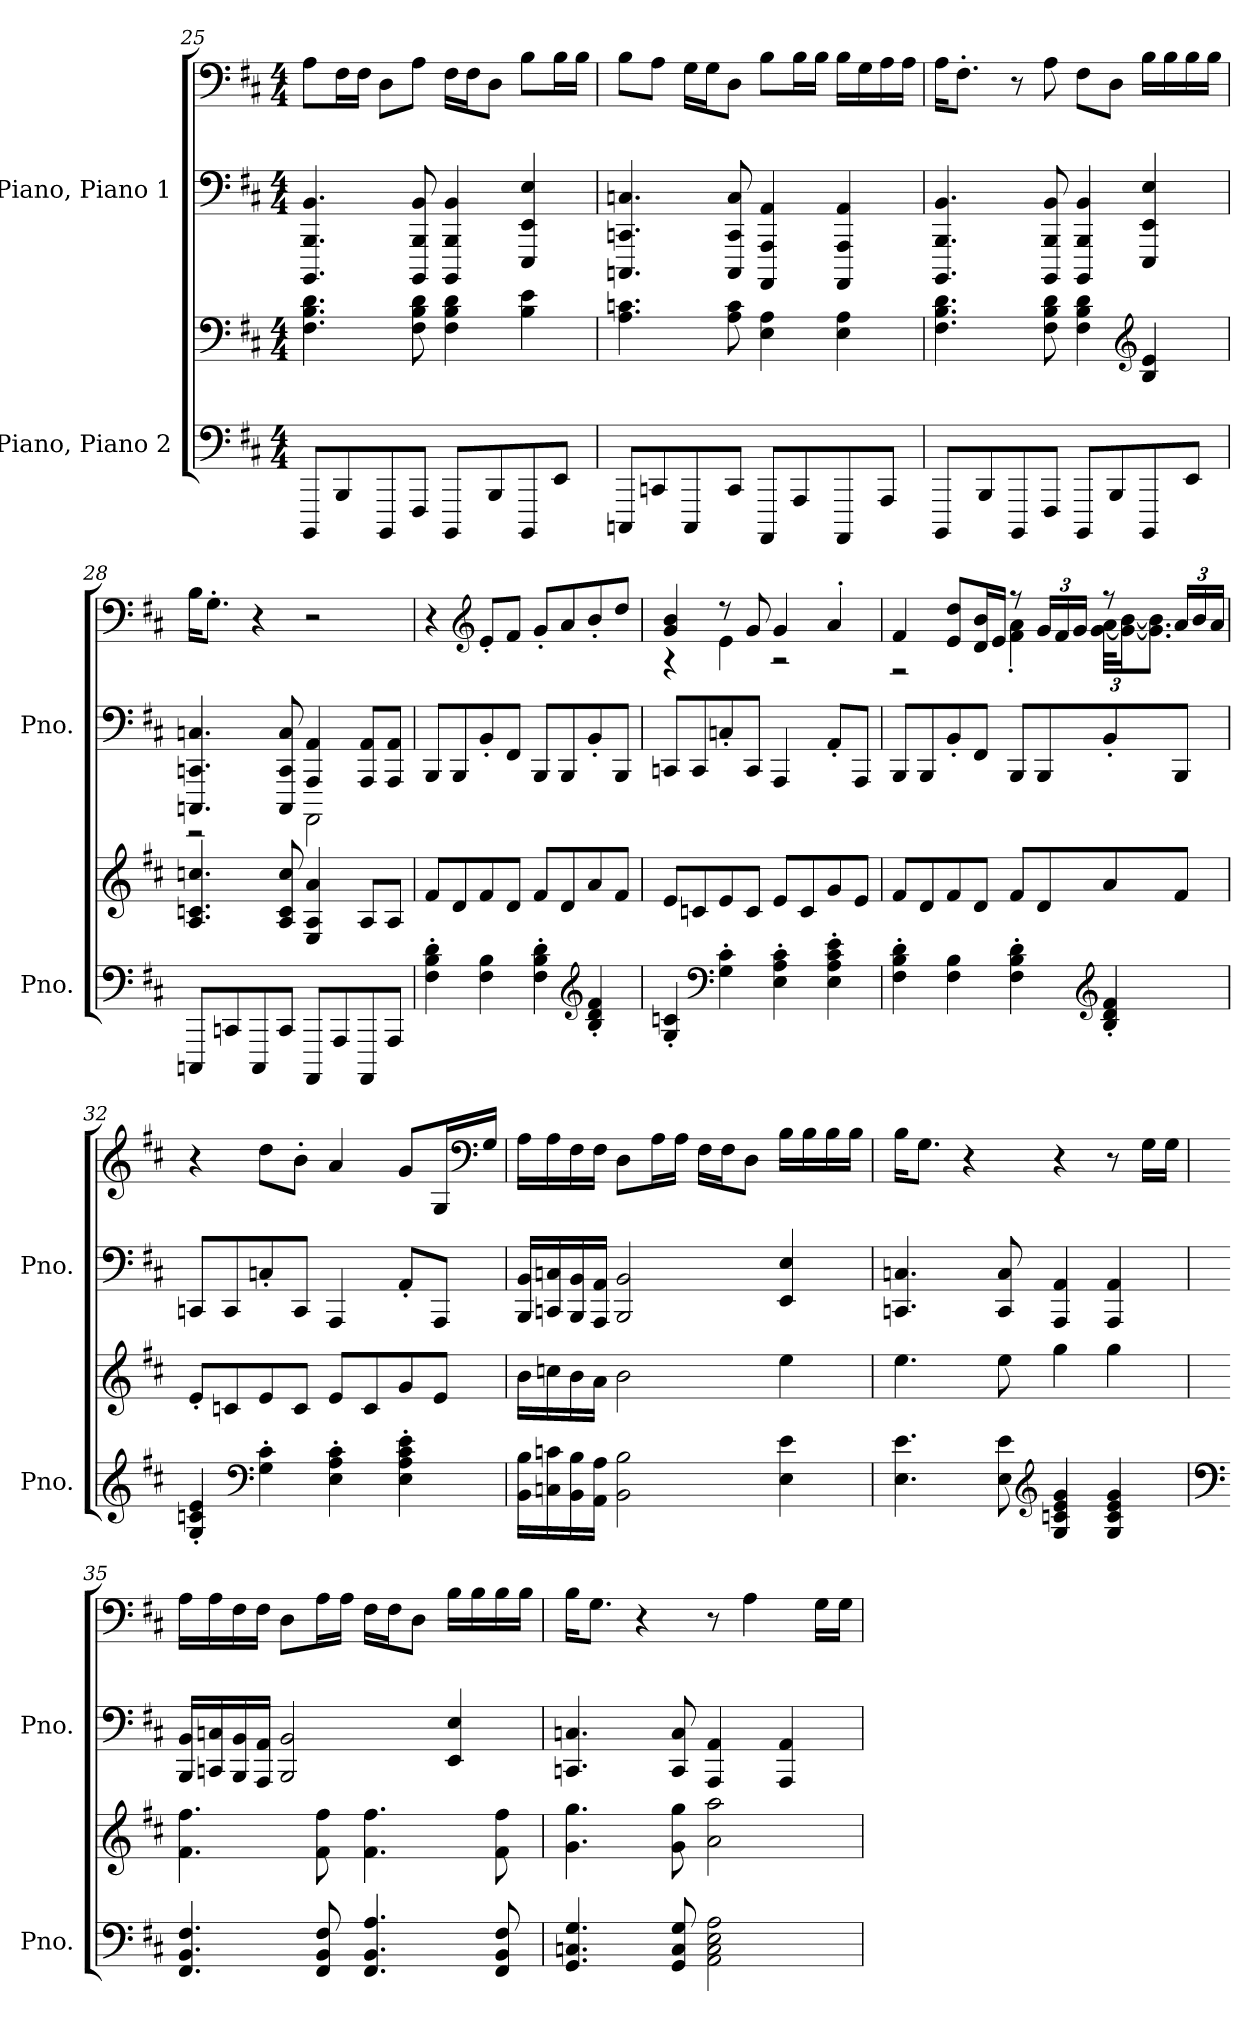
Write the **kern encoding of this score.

**kern	**kern	**kern	**kern
*part2	*part2	*part1	*part1
*staff4	*staff3	*staff2	*staff1
*I"Piano, Piano 2	*	*I"Piano, Piano 1	*
*I'Pno.	*	*I'Pno.	*
!!LO:LB:g=z
*clefF4	*clefF4	*clefF4	*clefF4
*k[f#c#]	*k[f#c#]	*k[f#c#]	*k[f#c#]
*M4/4	*M4/4	*M4/4	*M4/4
=25	=25	=25	=25
8BBBB/L	4.F#\ 4.B\ 4.d\	4.BBBB/ 4.BBB/ 4.BB/	8A\L
8BBB/	.	.	16F#\L
.	.	.	16F#\JJ
8BBBB/	.	.	8D\L
8FFF#/J	8F#\ 8B\ 8d\	8BBBB/ 8BBB/ 8BB/	8A\J
8BBBB/L	4F#\ 4B\ 4d\	4BBBB/ 4BBB/ 4BB/	16F#\LL
.	.	.	16F#\J
8BBB/	.	.	8D\J
8BBBB/	4B\ 4e\	4EEE/ 4EE/ 4E/	8B\L
8EE/J	.	.	16B\L
.	.	.	16B\JJ
=26	=26	=26	=26
8CCCn/L	4.A\ 4.cn\	4.CCCn/ 4.CCn/ 4.Cn/	8B\L
8CCn/	.	.	8A\J
8CCC/	.	.	16G\LL
.	.	.	16G\J
8CC/J	8A\ 8c\	8CCC/ 8CC/ 8C/	8D\J
8AAAA/L	4E\ 4A\	4AAAA/ 4AAA/ 4AA/	8B\L
8AAA/	.	.	16B\L
.	.	.	16B\JJ
8AAAA/	4E\ 4A\	4AAAA/ 4AAA/ 4AA/	16B\LL
.	.	.	16G\
8AAA/J	.	.	16A\
.	.	.	16A\JJ
=27	=27	=27	=27
8BBBB/L	4.F#\ 4.B\ 4.d\	4.BBBB/ 4.BBB/ 4.BB/	16A\KL
.	.	.	8.F#'\J
8BBB/	.	.	.
8BBBB/	.	.	8r
8FFF#/J	8F#\ 8B\ 8d\	8BBBB/ 8BBB/ 8BB/	8A\
8BBBB/L	4F#\ 4B\ 4d\	4BBBB/ 4BBB/ 4BB/	8F#\L
8BBB/	.	.	8D\J
*	*clefG2	*	*
8BBBB/	4B/ 4e/	4EEE/ 4EE/ 4E/	16B\LL
.	.	.	16B\
8EE/J	.	.	16B\
.	.	.	16B\JJ
!!LO:PB:g=z
=28	=28	=28	=28
*	*	*^	*
8CCCn/L	4.A/ 4.cn/ 4.ccn/	4.CCCn/ 4.CCn/ 4.Cn/	2r	16B\KL
.	.	.	.	8.G'\J
8CCn/	.	.	.	.
8CCC/	.	.	.	4r
8CC/J	8A/ 8c/ 8cc/	8CCC/ 8CC/ 8C/	.	.
8AAAA/L	4E/ 4A/ 4a/	4AAA/ 4AA/	2AAAA\	2r
8AAA/	.	.	.	.
8AAAA/	8A/L	8AAA/ 8AA/L	.	.
8AAA/J	8A/J	8AAA/ 8AA/J	.	.
*	*	*v	*v	*
=29	=29	=29	=29
4F#\' 4B\' 4d\'	8f#/L	8BBB/L	4r
.	8d/	8BBB/	.
*	*	*	*clefG2
4F#\ 4B\	8f#/	8BB'/	8e'/L
.	8d/J	8FF#/J	8f#/J
4F#\' 4B\' 4d\'	8f#/L	8BBB/L	8g'/L
.	8d/	8BBB/	8a/
*clefG2	*	*	*
4B/' 4d/' 4f#/'	8a/	8BB'/	8b'/
.	8f#/J	8BBB/J	8dd/J
=30	=30	=30	=30
*	*	*	*^
4G/' 4cn/'	8e/L	8CCn/L	4g/ 4b/	4r
.	8cn/	8CC/	.	.
*clefF4	*	*	*	*
4G\' 4c\'	8e/	8Cn'/	8r	4e\
.	8c/J	8CC/J	8g/	.
4E\' 4A\' 4c\'	8e/L	4AAA/	4g/	2r
.	8c/	.	.	.
4E\' 4A\' 4c\' 4e\'	8g/	8AA'/L	4a'/	.
.	8e/J	8AAA/J	.	.
!!LO:LB:g=z	!!
=31	=31	=31	=31	=31
4F#\' 4B\' 4d\'	8f#/L	8BBB/L	4f#/	2r
.	8d/	8BBB/	.	.
4F#\ 4B\	8f#/	8BB'/	8e/ 8dd/L	.
.	8d/J	8FF#/J	16d/ 16b/L	.
.	.	.	16e/JJ	.
4F#\' 4B\' 4d\'	8f#/L	8BBB/L	8r	4f#\' 4a\'
*	*	*	*Xbrackettup	*
.	8d/	8BBB/	24g/LL	.
.	.	.	24f#/	.
.	.	.	24g/JJ	.
*clefG2	*	*	*	*
*	*	*	*	*brackettup
4B/' 4d/' 4f#/'	8a/	8BB'/	8r	[48g\ 48a\KLL
.	.	.	.	24g\_ [24b\J
.	.	.	.	8.g\] 8.b\]J
*	*	*	*Xbrackettup	*
.	8f#/J	8BBB/J	24a/LL	.
.	.	.	24b/	.
.	.	.	24a/JJ	.
*	*	*	*v	*v
=32	=32	=32	=32
4G/' 4cn/' 4e/'	8e'/L	8CCn/L	4r
.	8cn/	8CC/	.
*clefF4	*	*	*
4G\' 4c\'	8e/	8Cn'/	8dd\L
.	8c/J	8CC/J	8b'\J
4E\' 4A\' 4c\'	8e/L	4AAA/	4a/
.	8c/	.	.
4E\' 4A\' 4c\' 4e\'	8g/	8AA'/L	8g/L
.	8e/J	8AAA/J	16G/L
*	*	*	*clefF4
.	.	.	16G/JJ
!!LO:LB:g=z
=33	=33	=33	=33
16BB\ 16B\LL	16b\LL	16BBB/ 16BB/LL	16A\LL
16Cn\ 16cn\	16ccn\	16CCn/ 16Cn/	16A\
16BB\ 16B\	16b\	16BBB/ 16BB/	16F#\
16AA\ 16A\JJ	16a\JJ	16AAA/ 16AA/JJ	16F#\JJ
2BB\ 2B\	2b\	2BBB/ 2BB/	8D\L
.	.	.	16A\L
.	.	.	16A\JJ
.	.	.	16F#\LL
.	.	.	16F#\J
.	.	.	8D\J
4E\ 4e\	4ee\	4EE/ 4E/	16B\LL
.	.	.	16B\
.	.	.	16B\
.	.	.	16B\JJ
=34	=34	=34	=34
4.E\ 4.e\	4.ee\	4.CCn/ 4.Cn/	16B\KL
.	.	.	8.G\J
.	.	.	4r
8E\ 8e\	8ee\	8CC/ 8C/	.
*clefG2	*	*	*
4G/ 4cn/ 4e/ 4g/	4gg\	4AAA/ 4AA/	4r
4G/ 4c/ 4e/ 4g/	4gg\	4AAA/ 4AA/	8r
.	.	.	16G\LL
.	.	.	16G\JJ
!!LO:PB:g=z
=35	=35	=35	=35
*clefF4	*	*	*
4.FF#/ 4.BB/ 4.F#/	4.f#\ 4.ff#\	16BBB/ 16BB/LL	16A\LL
.	.	16CCn/ 16Cn/	16A\
.	.	16BBB/ 16BB/	16F#\
.	.	16AAA/ 16AA/JJ	16F#\JJ
.	.	2BBB/ 2BB/	8D\L
8FF#/ 8BB/ 8F#/	8f#\ 8ff#\	.	16A\L
.	.	.	16A\JJ
4.FF#/ 4.BB/ 4.A/	4.f#\ 4.ff#\	.	16F#\LL
.	.	.	16F#\J
.	.	.	8D\J
.	.	4EE/ 4E/	16B\LL
.	.	.	16B\
8FF#/ 8BB/ 8F#/	8f#\ 8ff#\	.	16B\
.	.	.	16B\JJ
=36	=36	=36	=36
4.GG/ 4.Cn/ 4.G/	4.g\ 4.gg\	4.CCn/ 4.Cn/	16B\KL
.	.	.	8.G\J
.	.	.	4r
8GG/ 8C/ 8G/	8g\ 8gg\	8CC/ 8C/	.
2AA\ 2C\ 2E\ 2A\	2a\ 2aa\	4AAA/ 4AA/	8r
.	.	.	4A\
.	.	4AAA/ 4AA/	.
.	.	.	16G\LL
.	.	.	16G\JJ
=	=	=	=
*-	*-	*-	*-
